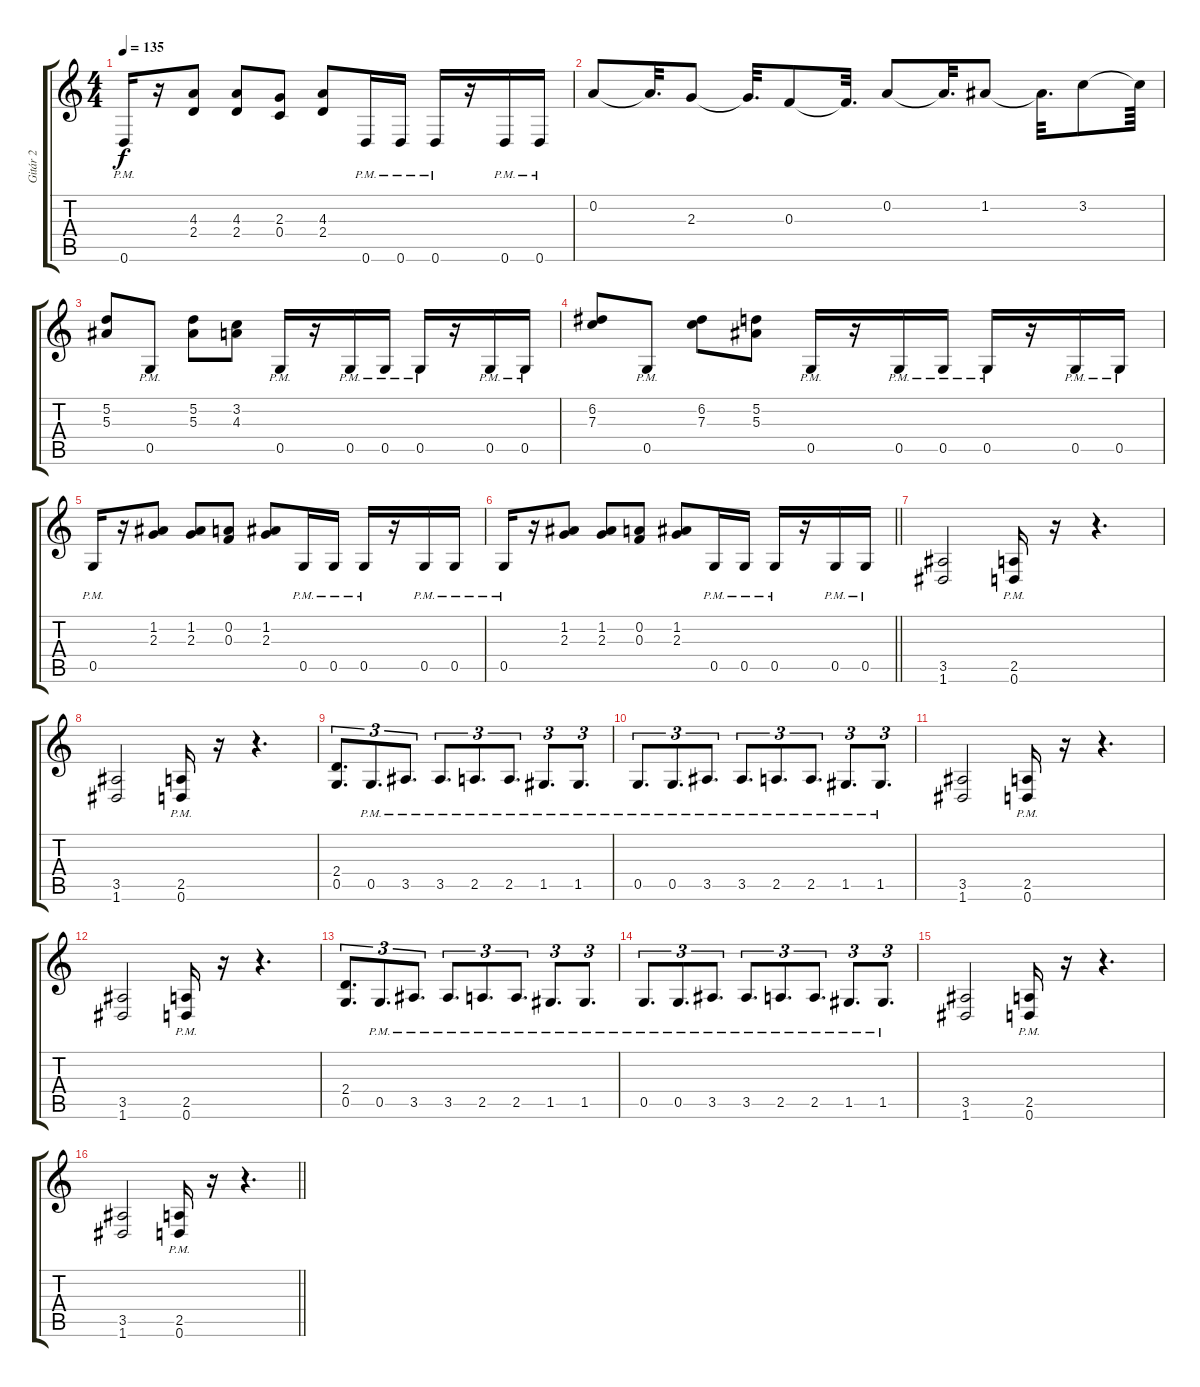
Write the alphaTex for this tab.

\track ("Gitár 2" "Gitár 2") {instrument overdrivenguitar}
\staff {score tabs}
\tuning (D4 A3 F3 C3 G2 D2) {hide}
\ts (4 4)
\tempo 135
\clef g2
\ks c
0.6{pm}.16{dy f} r.16 (4.3 2.4).8 (4.3 2.4).8 (2.3 0.4).8 (4.3 2.4).8 0.6{pm}.16 0.6{pm}.16 0.6{pm}.16 r.16 0.6{pm}.16 0.6{pm}.16 |
0.2.8 0.2{t}.32{d} 2.3.8 2.3{t}.32{d} 0.3.8 0.3{t}.32{d} 0.2.8 0.2{t}.32{d} 1.2.8 1.2{t}.32{d} 3.2.8 3.2{t}.64 |
(5.2 5.3).8 0.5{pm}.8 (5.2 5.3).8 (3.2 4.3).8 0.5{pm}.16 r.16 0.5{pm}.16 0.5{pm}.16 0.5{pm}.16 r.16 0.5{pm}.16 0.5{pm}.16 |
(6.2 7.3).8 0.5{pm}.8 (6.2 7.3).8 (5.2 5.3).8 0.5{pm}.16 r.16 0.5{pm}.16 0.5{pm}.16 0.5{pm}.16 r.16 0.5{pm}.16 0.5{pm}.16 |
0.5{pm}.16 r.16 (1.2 2.3).8 (1.2 2.3).8 (0.2 0.3).8 (1.2 2.3).8 0.5{pm}.16 0.5{pm}.16 0.5{pm}.16 r.16 0.5{pm}.16 0.5{pm}.16 |
\barLineRight lightlight
0.5{pm}.16 r.16 (1.2 2.3).8 (1.2 2.3).8 (0.2 0.3).8 (1.2 2.3).8 0.5{pm}.16 0.5{pm}.16 0.5{pm}.16 r.16 0.5{pm}.16 0.5{pm}.16 |
(3.5 1.6).2 (2.5{pm} 0.6{pm}).16 r.16 r.4{d} |
(3.5 1.6).2 (2.5{pm} 0.6{pm}).16 r.16 r.4{d} |
(2.4 0.5).8{d tu (3 2)} 0.5{pm}.8{d tu (3 2)} 3.5{pm}.8{d tu (3 2)} 3.5{pm}.8{d tu (3 2)} 2.5{pm}.8{d tu (3 2)} 2.5{pm}.8{d tu (3 2)} 1.5{pm}.8{d tu (3 2)} 1.5{pm}.8{d tu (3 2)} |
0.5{pm}.8{d tu (3 2)} 0.5{pm}.8{d tu (3 2)} 3.5{pm}.8{d tu (3 2)} 3.5{pm}.8{d tu (3 2)} 2.5{pm}.8{d tu (3 2)} 2.5{pm}.8{d tu (3 2)} 1.5{pm}.8{d tu (3 2)} 1.5{pm}.8{d tu (3 2)} |
(3.5 1.6).2 (2.5{pm} 0.6{pm}).16 r.16 r.4{d} |
(3.5 1.6).2 (2.5{pm} 0.6{pm}).16 r.16 r.4{d} |
(2.4 0.5).8{d tu (3 2)} 0.5{pm}.8{d tu (3 2)} 3.5{pm}.8{d tu (3 2)} 3.5{pm}.8{d tu (3 2)} 2.5{pm}.8{d tu (3 2)} 2.5{pm}.8{d tu (3 2)} 1.5{pm}.8{d tu (3 2)} 1.5{pm}.8{d tu (3 2)} |
0.5{pm}.8{d tu (3 2)} 0.5{pm}.8{d tu (3 2)} 3.5{pm}.8{d tu (3 2)} 3.5{pm}.8{d tu (3 2)} 2.5{pm}.8{d tu (3 2)} 2.5{pm}.8{d tu (3 2)} 1.5{pm}.8{d tu (3 2)} 1.5{pm}.8{d tu (3 2)} |
(3.5 1.6).2 (2.5{pm} 0.6{pm}).16 r.16 r.4{d} |
\barLineRight lightlight
(3.5 1.6).2 (2.5{pm} 0.6{pm}).16 r.16 r.4{d}
